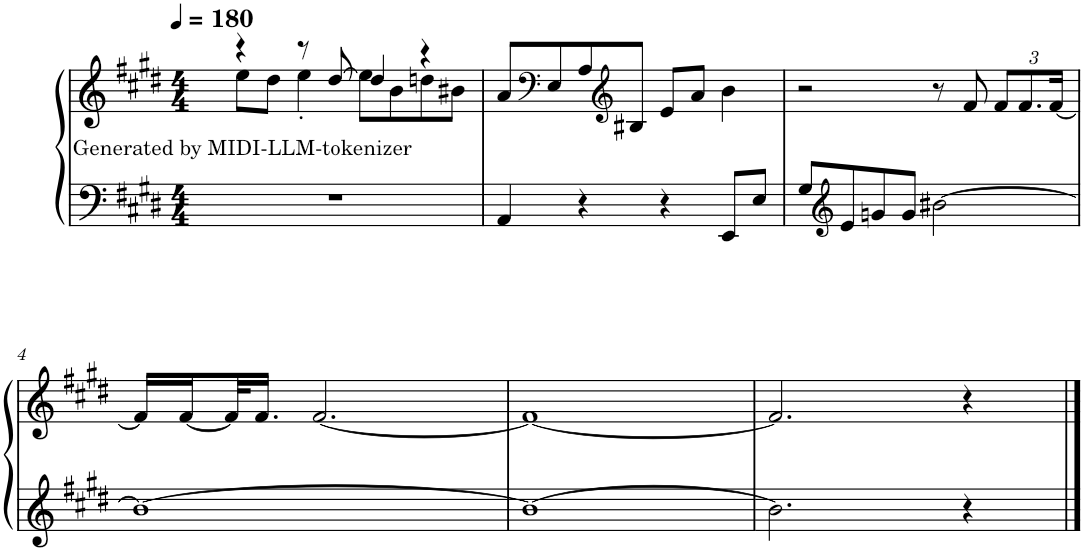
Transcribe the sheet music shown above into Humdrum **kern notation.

**kern	**kern	**text
*part1	*part1	*part1
*staff2	*staff1	*staff1
*I"Piano	*	*
*I'Pno.	*	*
*clefF4	*clefG2	*
*k[f#c#g#d#]	*k[f#c#g#d#]	*
*M4/4	*M4/4	*
*MM180	*MM180	*
=1	=1	=1
!	!	!LO:LY:b
*	*^	*
1r	4r	8ee\L	Generated by MIDI-LLM-tokenizer
.	.	8dd#\J	.
.	8r	4ee'\	.
.	[8dd#/	.	.
.	4dd#/]	8ee\L	.
.	.	8b\	.
.	4r	8ddn\	.
.	.	8b#X\J	.
*	*v	*v	*
=2	=2	=2
4AA/	8a/L	.
*	*clefF4	*
.	8E/	.
4r	8A/	.
*	*clefG2	*
.	8B#X/J	.
4r	8e/L	.
.	8a/J	.
8EE/L	4b\	.
8E/J	.	.
=3	=3	=3
8G#/L	2r	.
*clefG2	*	*
8e/	.	.
8gn/	.	.
8g/J	.	.
[2b#X\	8r	.
.	8f#/	.
*	*Xbrackettup	*
.	12f#/L	.
.	12.f#/	.
.	[24f#/Jk	.
!!LO:LB:g=z
=4	=4	=4
1b#_	16f#/LL]	.
.	[16f#/	.
.	32f#/K]	.
.	16.f#/JJ	.
.	[2.f#/	.
=5	=5	=5
1b#_	1f#_	.
=6	=6	=6
2.b#\]	2.f#/]	.
4r	4r	.
==	==	==
*-	*-	*-
